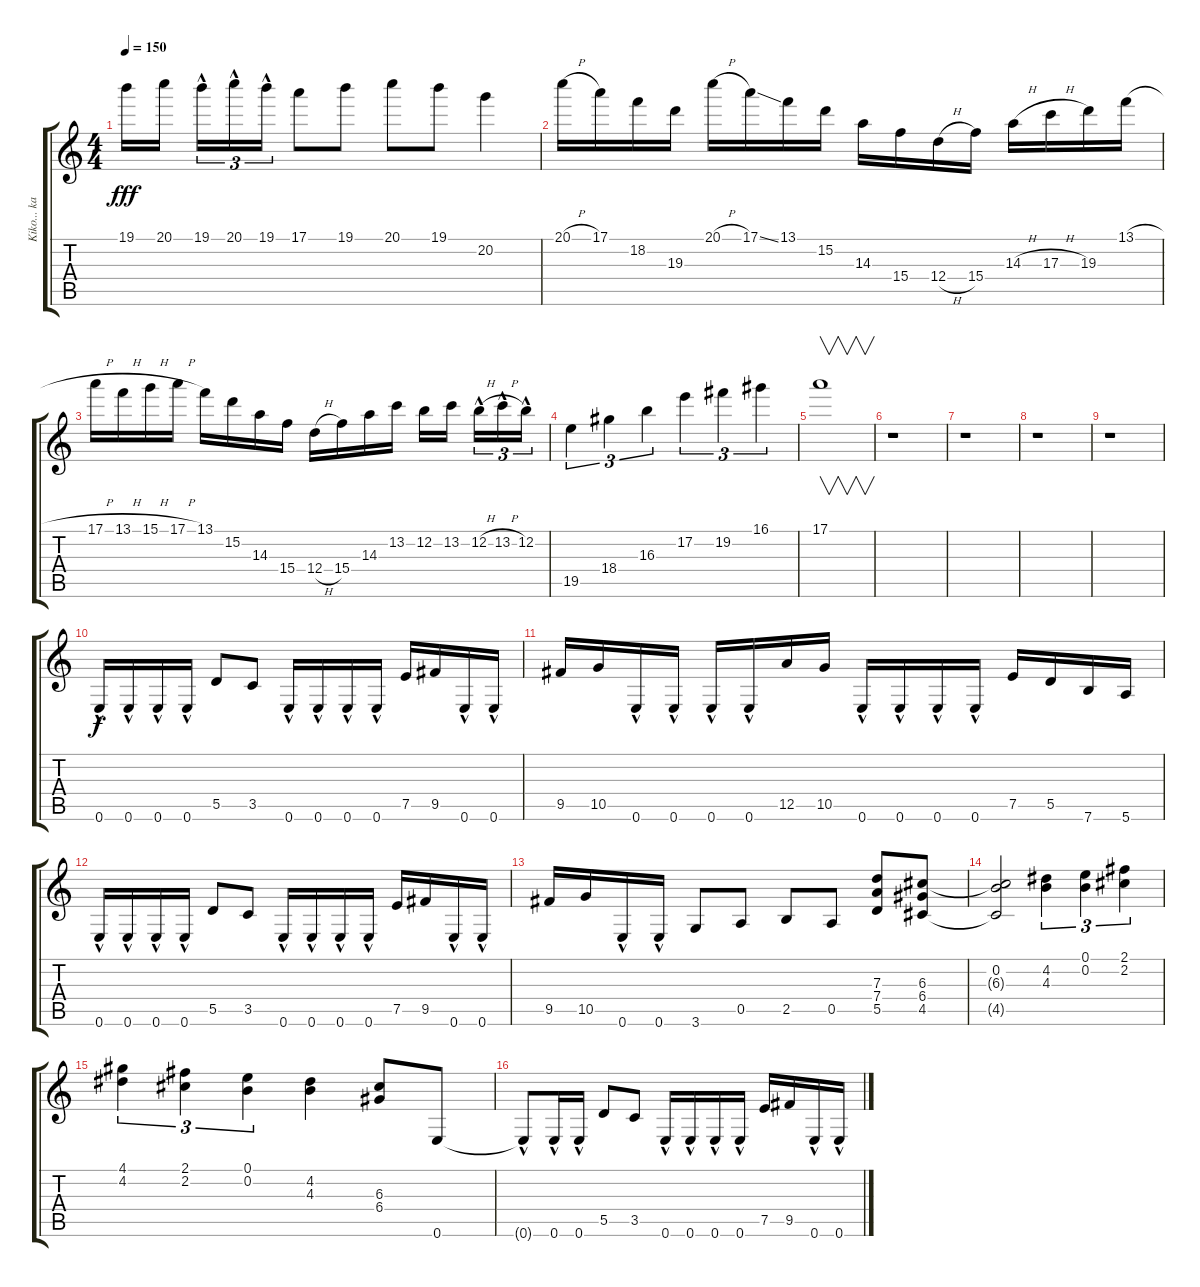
\track ("Kiko... kara" "Kiko... ka") {instrument overdrivenguitar}
\staff {score tabs}
\tuning (E4 B3 G3 D3 A2 E2) {hide}
\ts (4 4)
\tempo 150
\clef g2
\ks c
19.1.16{dy fff} 20.1.16 19.1{hac}.16{tu (3 2)} 20.1{hac}.16{tu (3 2)} 19.1{hac}.16{tu (3 2)} 17.1.8 19.1.8 20.1.8 19.1.8 20.2.4 |
20.1{h}.16 17.1.16 18.2.16 19.3.16 20.1{h}.16 17.1{ss}.16 13.1.16 15.2.16 14.3.16 15.4.16 12.4{h}.16 15.4.16 14.3{h}.16 17.3{h}.16 19.3.16 13.1{h}.16 |
17.1{h}.16 13.1{h}.16 15.1{h}.16 17.1{h}.16 13.1.16 15.2.16 14.3.16 15.4.16 12.4{h}.16 15.4.16 14.3.16 13.2.16 12.2.16 13.2.16 12.2{h hac}.16{tu (3 2)} 13.2{h hac}.16{tu (3 2)} 12.2{hac}.16{tu (3 2)} |
19.5.4{tu (3 2)} 18.4.4{tu (3 2)} 16.3.4{tu (3 2)} 17.2.4{tu (3 2)} 19.2.4{tu (3 2)} 16.1.4{tu (3 2)} |
17.1.1{v} |
r.1 |
r.1 |
r.1 |
r.1 |
0.6{hac}.16{dy f} 0.6{hac}.16 0.6{hac}.16 0.6{hac}.16 5.5.8 3.5.8 0.6{hac}.16 0.6{hac}.16 0.6{hac}.16 0.6{hac}.16 7.5.16 9.5.16 0.6{hac}.16 0.6{hac}.16 |
9.5.16 10.5.16 0.6{hac}.16 0.6{hac}.16 0.6{hac}.16 0.6{hac}.16 12.5.16 10.5.16 0.6{hac}.16 0.6{hac}.16 0.6{hac}.16 0.6{hac}.16 7.5.16 5.5.16 7.6.16 5.6.16 |
0.6{hac}.16 0.6{hac}.16 0.6{hac}.16 0.6{hac}.16 5.5.8 3.5.8 0.6{hac}.16 0.6{hac}.16 0.6{hac}.16 0.6{hac}.16 7.5.16 9.5.16 0.6{hac}.16 0.6{hac}.16 |
9.5.16 10.5.16 0.6{hac}.16 0.6{hac}.16 3.6.8 0.5.8 2.5.8 0.5.8 (7.3 7.4 5.5).8 (6.3 6.4 4.5).8 |
(0.2 6.3{t} 4.5{t}).2 (4.2 4.3).4{tu (3 2)} (0.1 0.2).4{tu (3 2)} (2.1 2.2).4{tu (3 2)} |
(4.1 4.2).4{tu (3 2)} (2.1 2.2).4{tu (3 2)} (0.1 0.2).4{tu (3 2)} (4.2 4.3).4 (6.3 6.4).8 0.6.8 |
0.6{hac t}.8 0.6{hac}.16 0.6{hac}.16 5.5.8 3.5.8 0.6{hac}.16 0.6{hac}.16 0.6{hac}.16 0.6{hac}.16 7.5.16 9.5.16 0.6{hac}.16 0.6{hac}.16
